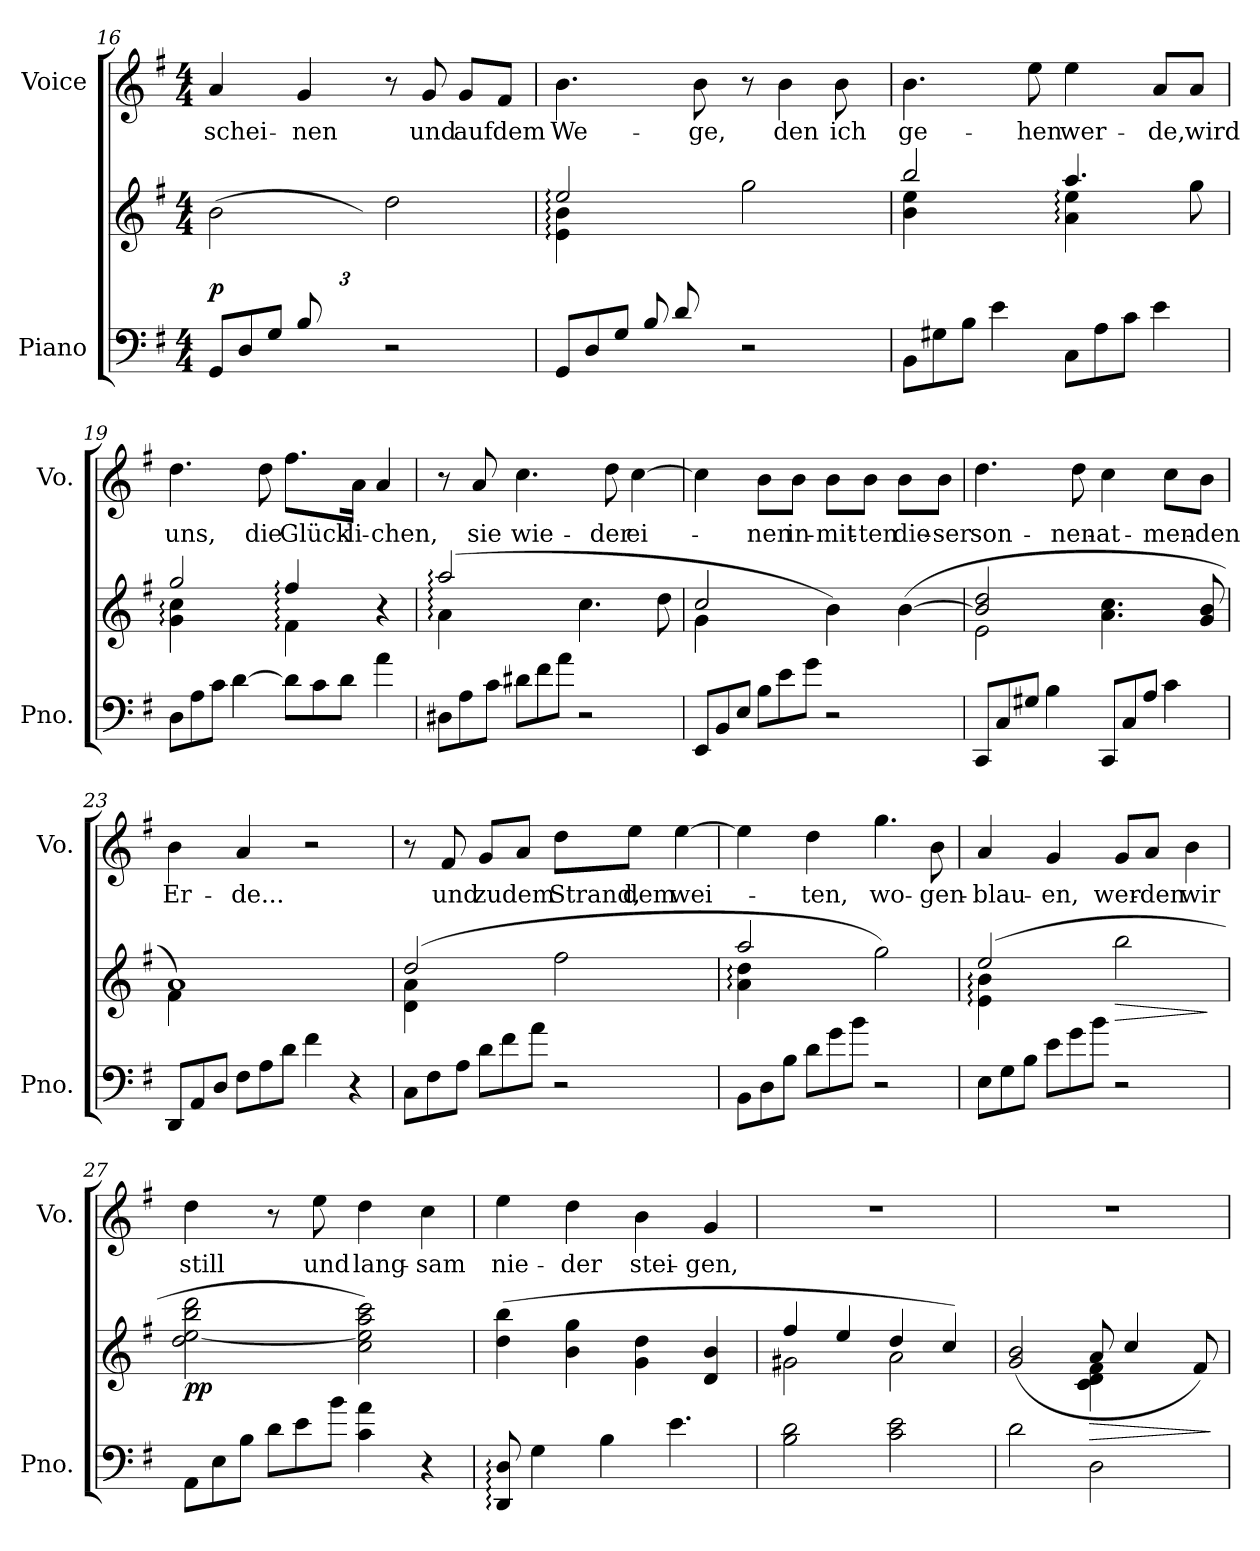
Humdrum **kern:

**kern	**kern	**dynam	**kern	**text
*part2	*part2	*part2	*part1	*part1
*staff3	*staff2	*staff2/3	*staff1	*staff1
*I"Piano	*	*	*I"Voice	*
*I'Pno.	*	*	*I'Vo.	*
*clefF4	*clefG2	*	*clefG2	*
*k[f#]	*k[f#]	*	*k[f#]	*
*M4/4	*M4/4	*	*M4/4	*
*Xtuplet	*	*	*	*
=16	=16	=16	=16	=16
*	*^	*	*	*
!	!	!	!LO:DY:b	!	!LO:LY:b
(<12GG/L	(>2b\	3ryy	p	4a/	schei-
12D/	.	.	.	.	.
12G/J	.	.	.	.	.
!	!	!	!	!	!LO:LY:b
12B/L	.	.	.	4g/	-nen
6ryy	.	12d\	.	.	.
.	.	12g\J)	.	.	.
2r	2dd\	2ryy	.	8r	.
!	!	!	!	!	!LO:LY:b
.	.	.	.	8g/	und
!	!	!	!	!	!LO:LY:b
.	.	.	.	8g/L	auf
!	!	!	!	!	!LO:LY:b
.	.	.	.	8f#/J	dem
!!LO:LB:g=z
=17	=17	=17	=17	=17	=17
*	*	*^	*	*	*
!	!	!	!	!	!	!LO:LY:b
(<12GG/L	2ee:/	4e\: 4b\:	12%5ryy	.	4.b\	We-
12D/	.	.	.	.	.	.
12G/J	.	.	.	.	.	.
12B/L	.	2.ryy	.	.	.	.
12d/	.	.	.	.	.	.
!	!	!	!	!	!	!LO:LY:b
.	.	.	.	.	8b\	-ge,
12ryy	.	.	12g\J)	.	.	.
2r	2gg\	.	2ryy	.	8r	.
!	!	!	!	!	!	!LO:LY:b
.	.	.	.	.	4b\	den
!	!	!	!	!	!	!LO:LY:b
.	.	.	.	.	8b\	ich
*	*	*v	*v	*	*	*
=18	=18	=18	=18	=18	=18
!	!	!	!	!	!LO:LY:b
12BB\L	2bb:/	4b\ 4ee\	.	4.b\	ge-
12G#X\	.	.	.	.	.
12B\J	.	.	.	.	.
4e\	.	4ryy	.	.	.
!	!	!	!	!	!LO:LY:b
.	.	.	.	8ee\	-hen
!	!	!	!	!	!LO:LY:b
12C\L	4.aa/	4a\: 4ee\:	.	4ee\	wer-
12A\	.	.	.	.	.
12c\J	.	.	.	.	.
!	!	!	!	!	!LO:LY:b
4e\	.	4ryy	.	8a/L	-de,
!	!	!	!	!	!LO:LY:b
.	8gg\	.	.	8a/J	wird
=19	=19	=19	=19	=19	=19
!	!	!	!	!	!LO:LY:b
12D\L	2gg/	4g\: 4cc\:	.	4.dd\	uns,
12A\	.	.	.	.	.
12c\J	.	.	.	.	.
[4d\	.	4ryy	.	.	.
!	!	!	!	!	!LO:LY:b
.	.	.	.	8dd\	die
!	!	!	!	!	!LO:LY:b
12d\L]	4ff#:/)	4f#:\	.	8.ff#\L	Glück-
12c\	.	.	.	.	.
12d\J	.	.	.	.	.
!	!	!	!	!	!LO:LY:b
.	.	.	.	16a\Jk	-li-
!	!	!	!	!	!LO:LY:b
4a\	4r	4ryy	.	4a/	-chen,
=20	=20	=20	=20	=20	=20
12D#X\L	(>2aa:/	4a:\	.	8r	.
12A\	.	.	.	.	.
!	!	!	!	!	!LO:LY:b
.	.	.	.	8a/	sie
12c\J	.	.	.	.	.
!	!	!	!	!	!LO:LY:b
12d#X\L	.	2.ryy	.	4.cc\	wie-
12f#\	.	.	.	.	.
12a\J	.	.	.	.	.
2r	4.cc\	.	.	.	.
!	!	!	!	!	!LO:LY:b
.	.	.	.	8dd\	-der
!	!	!	!	!	!LO:LY:b
.	.	.	.	[4cc\	ei-
.	8dd\	.	.	.	.
!!LO:PB:g=z
=21	=21	=21	=21	=21	=21
12EE/L	2cc:/	4g\	.	4cc\]	.
12BB/	.	.	.	.	.
12E/J	.	.	.	.	.
!	!	!	!	!	!LO:LY:b
12B\L	.	2.ryy	.	8b\L	-nen
12e\	.	.	.	.	.
!	!	!	!	!	!LO:LY:b
.	.	.	.	8b\J	in-
12g\J	.	.	.	.	.
!	!	!	!	!	!LO:LY:b
2r	4b\)	.	.	8b\L	-mit-
!	!	!	!	!	!LO:LY:b
.	.	.	.	8b\J	-ten
!	!	!	!	!	!LO:LY:b
.	(>[4b\	.	.	8b\L	die-
!	!	!	!	!	!LO:LY:b
.	.	.	.	8b\J	-ser
=22	=22	=22	=22	=22	=22
!	!	!	!	!	!LO:LY:b
12CC/L	2b/] 2dd/	2e\	.	4.dd\	son-
12C/	.	.	.	.	.
12G#X/J	.	.	.	.	.
4B\	.	.	.	.	.
!	!	!	!	!	!LO:LY:b
.	.	.	.	8dd\	-nen-
!	!	!	!	!	!LO:LY:b
12CC/L	4.a\ 4.cc\	2ryy	.	4cc\	-at-
12C/	.	.	.	.	.
12A/J	.	.	.	.	.
!	!	!	!	!	!LO:LY:b
4c\	.	.	.	8cc\L	-men-
!	!	!	!	!	!LO:LY:b
.	8g/ 8b/	.	.	8b\J	-den
=23	=23	=23	=23	=23	=23
!	!	!	!	!	!LO:LY:b
12DD/L	1a)	4f#\	.	4b\	Er-
12AA/	.	.	.	.	.
12D/J	.	.	.	.	.
!	!	!	!	!	!LO:LY:b
12F#\L	.	2.ryy	.	4a/	-de...
12A\	.	.	.	.	.
12d\J	.	.	.	.	.
4f#\	.	.	.	2r	.
4r	.	.	.	.	.
=24	=24	=24	=24	=24	=24
12C\L	(>2dd:/	4d\ 4a\	.	8r	.
12F#\	.	.	.	.	.
!	!	!	!	!	!LO:LY:b
.	.	.	.	8f#/	und
12A\J	.	.	.	.	.
!	!	!	!	!	!LO:LY:b
12d\L	.	2.ryy	.	8g/L	zu
12f#\	.	.	.	.	.
!	!	!	!	!	!LO:LY:b
.	.	.	.	8a/J	dem
12a\J	.	.	.	.	.
!	!	!	!	!	!LO:LY:b
2r	2ff#\	.	.	8dd\L	Strand,
!	!	!	!	!	!LO:LY:b
.	.	.	.	8ee\J	dem
!	!	!	!	!	!LO:LY:b
.	.	.	.	[4ee\	wei-
!!LO:LB:g=z
=25	=25	=25	=25	=25	=25
12BB\L	2aa/	4a\: 4dd\:	.	4ee\]	.
12D\	.	.	.	.	.
12B\J	.	.	.	.	.
!	!	!	!	!	!LO:LY:b
12d\L	.	2.ryy	.	4dd\	-ten,
12g\	.	.	.	.	.
12b\J	.	.	.	.	.
!	!	!	!	!	!LO:LY:b
2r	2gg\)	.	.	4.gg\	wo-
!	!	!	!	!	!LO:LY:b
.	.	.	.	8b\	-gen-
=26	=26	=26	=26	=26	=26
!	!	!	!	!	!LO:LY:b
12E\L	(>2ee/	4e\: 4b\:	.	4a/	-blau-
12G\	.	.	.	.	.
12B\J	.	.	.	.	.
!	!	!	!	!	!LO:LY:b
12e\L	.	2.ryy	.	4g/	-en,
12g\	.	.	.	.	.
12b\J	.	.	.	.	.
!	!	!	!LO:HP:b	!	!LO:LY:b
2r	2bb\	.	>	8g/L	wer-
!	!	!	!	!	!LO:LY:b
.	.	.	.	8a/J	-den
!	!	!	!	!	!LO:LY:b
.	.	.	.	4b\	wir
*	*v	*v	*	*	*
.	.	]	.	.
=27	=27	=27	=27	=27
!	!	!LO:DY:b	!	!LO:LY:b
12AA\L	2dd\ [2ee\ 2bb\ 2ddd\	pp	4dd\	still
12E\	.	.	.	.
12B\J	.	.	.	.
12d\L	.	.	8r	.
12e\	.	.	.	.
!	!	!	!	!LO:LY:b
.	.	.	8ee\	und
12b\J	.	.	.	.
!	!	!	!	!LO:LY:b
4c\ 4a\	2cc\ 2ee\] 2aa\ 2ccc\)	.	4dd\	lang-
!	!	!	!	!LO:LY:b
4r	.	.	4cc\	-sam
=28	=28	=28	=28	=28
!	!	!	!	!LO:LY:b
8DD/: 8D/:	(>4dd\ 4bb\	.	4ee\	nie-
4G\	.	.	.	.
!	!	!	!	!LO:LY:b
.	4b\ 4gg\	.	4dd\	-der
4B\	.	.	.	.
!	!	!	!	!LO:LY:b
.	4g\ 4dd\	.	4b\	stei-
4.e\	.	.	.	.
!	!	!	!	!LO:LY:b
.	4d/ 4b/	.	4g/	-gen,
=29	=29	=29	=29	=29
*	*^	*	*	*
2B\ 2d\	4ff#/	2g#X\	.	1r	.
.	4ee/	.	.	.	.
2c\ 2e\	4dd/	2a\	.	.	.
.	4cc/)	.	.	.	.
!!LO:LB:g=z
=30	=30	=30	=30	=30	=30
2d\	(>2g/ 2b/	2ryy	.	1r	.
!	!	!	!LO:HP:b	!	!
2D\	8a/	4c\ 4d\ 4f#\	>	.	.
.	4cc/	.	.	.	.
.	.	4ryy	.	.	.
.	8f#/)	.	.	.	.
*	*v	*v	*	*	*
.	.	]	.	.
=	=	=	=	=
*-	*-	*-	*-	*-
